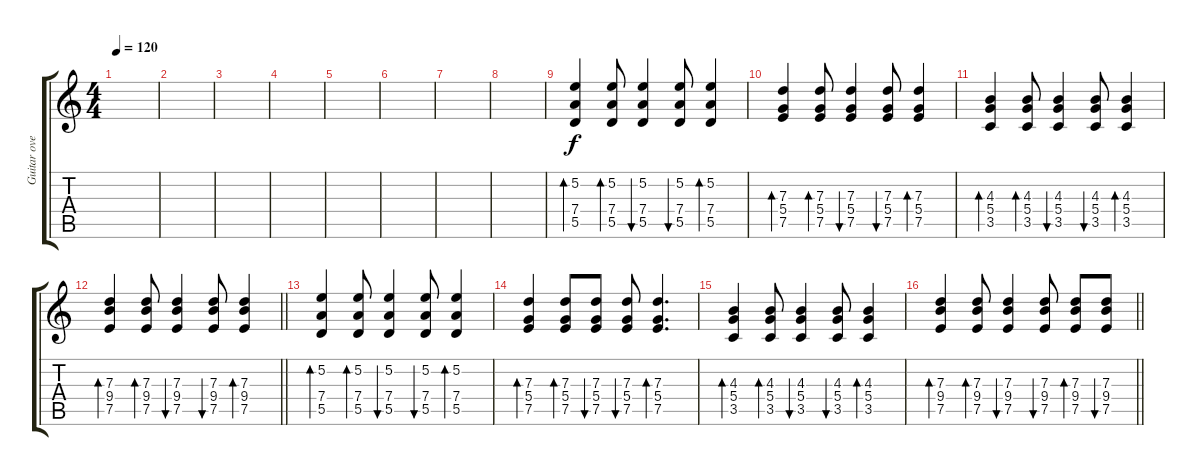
\track ("Guitar over dub" "Guitar ove") {instrument acousticguitarsteel}
\staff {score tabs}
\tuning (E4 B3 G3 D3 A2 E2) {hide}
\ts (4 4)
\tempo 120
\clef g2
\ks c
|
|
|
|
|
|
|
|
(5.2 7.4 5.5).4{bd 60} (5.2 7.4 5.5).8{bd 60} (5.2 7.4 5.5).4{bu 60} (5.2 7.4 5.5).8{bu 60} (5.2 7.4 5.5).4{bd 60} |
(7.3 5.4 7.5).4{bd 60} (7.3 5.4 7.5).8{bd 60} (7.3 5.4 7.5).4{bu 60} (7.3 5.4 7.5).8{bu 60} (7.3 5.4 7.5).4{bd 60} |
(4.3 5.4 3.5).4{bd 60} (4.3 5.4 3.5).8{bd 60} (4.3 5.4 3.5).4{bu 60} (4.3 5.4 3.5).8{bu 60} (4.3 5.4 3.5).4{bd 60} |
\barLineRight lightlight
(7.3 9.4 7.5).4{bd 60} (7.3 9.4 7.5).8{bd 60} (7.3 9.4 7.5).4{bu 60} (7.3 9.4 7.5).8{bu 60} (7.3 9.4 7.5).4{bd 60} |
(5.2 7.4 5.5).4{bd 60} (5.2 7.4 5.5).8{bd 60} (5.2 7.4 5.5).4{bu 60} (5.2 7.4 5.5).8{bu 60} (5.2 7.4 5.5).4{bd 60} |
(7.3 5.4 7.5).4{bd 60} (7.3 5.4 7.5).8{bd 60} (7.3 5.4 7.5).8{bu 60} (7.3 5.4 7.5).8{bu 60} (7.3 5.4 7.5).4{d bd 60} |
(4.3 5.4 3.5).4{bd 60} (4.3 5.4 3.5).8{bd 60} (4.3 5.4 3.5).4{bu 60} (4.3 5.4 3.5).8{bu 60} (4.3 5.4 3.5).4{bd 60} |
\barLineRight lightlight
(7.3 9.4 7.5).4{bd 60} (7.3 9.4 7.5).8{bd 60} (7.3 9.4 7.5).4{bu 60} (7.3 9.4 7.5).8{bu 60} (7.3 9.4 7.5).8{bd 60} (7.3 9.4 7.5).8{bu 60}
